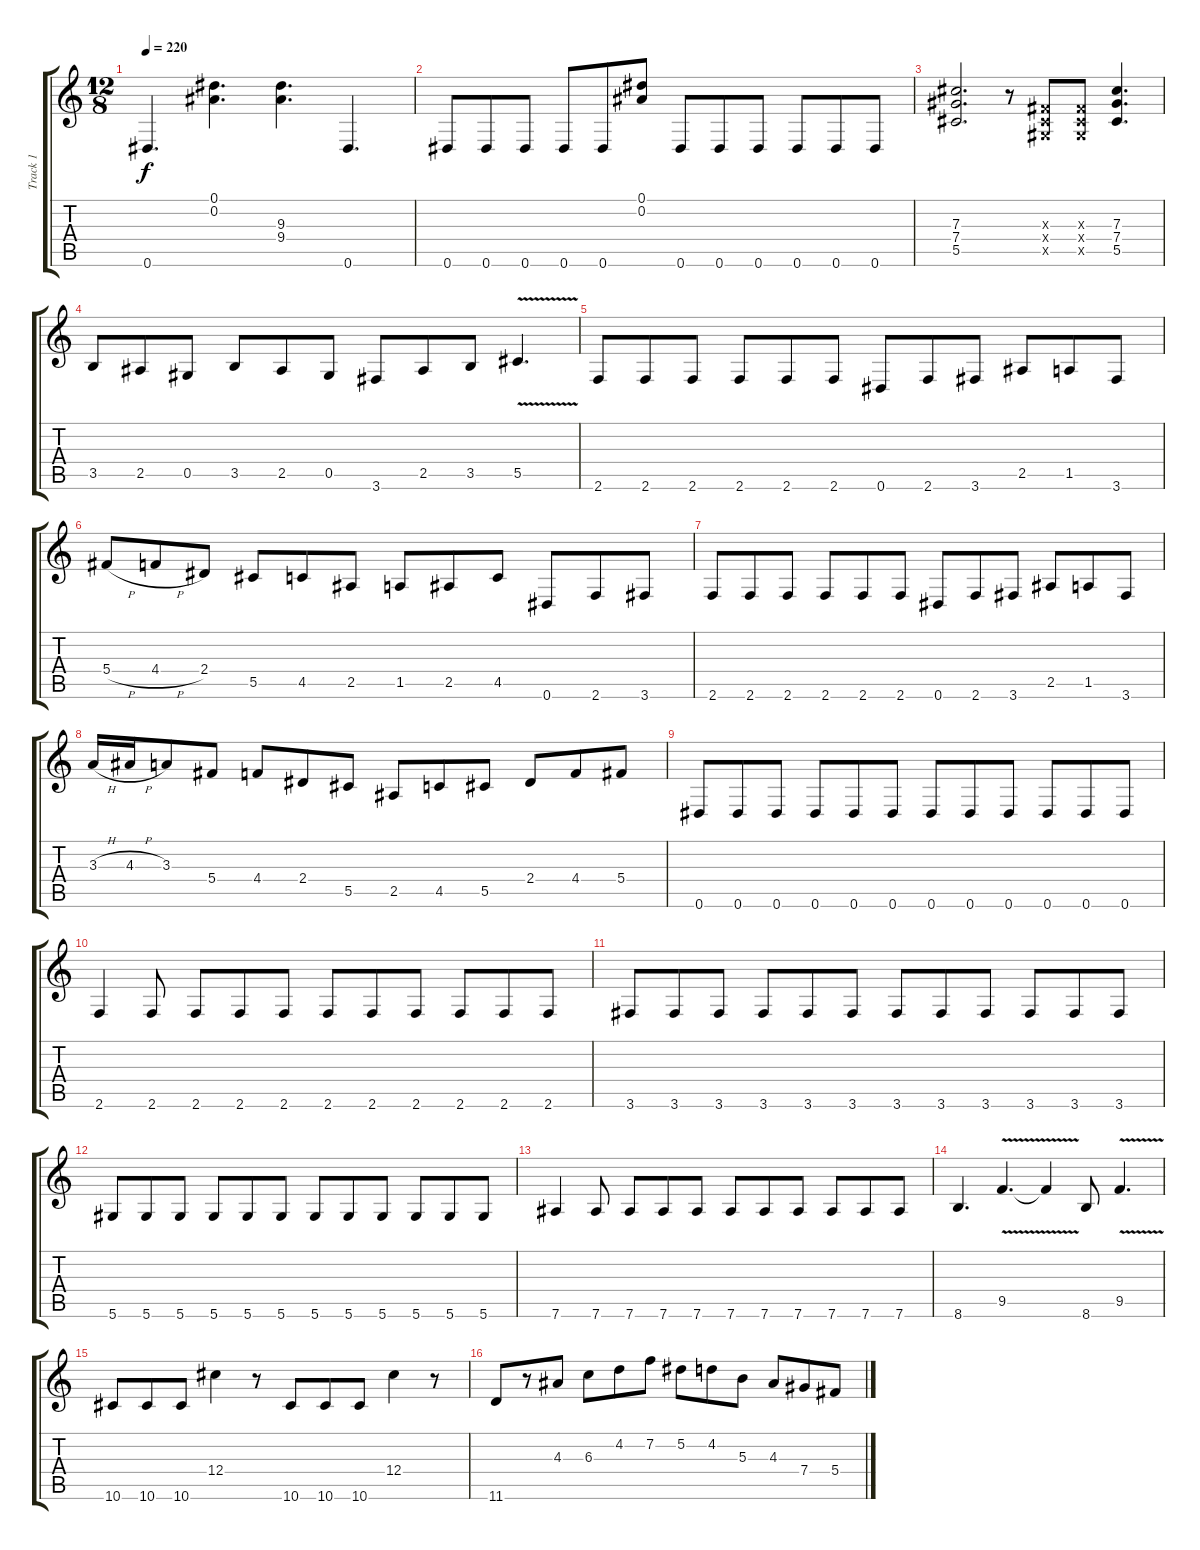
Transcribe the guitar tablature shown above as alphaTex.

\track ("Track 1" "Track 1") {instrument acousticguitarsteel}
\staff {score tabs}
\tuning (Eb4 Bb3 Gb3 Db3 Ab2 Eb2) {hide}
\ts (12 8)
\tempo 220
\clef g2
\ks c
0.6.4{d dy f} (0.1 0.2).4{d} (9.3 9.4).4{d} 0.6.4{d} |
0.6.8 0.6.8 0.6.8 0.6.8 0.6.8 (0.1 0.2).8 0.6.8 0.6.8 0.6.8 0.6.8 0.6.8 0.6.8 |
(7.3 7.4 5.5).2{d} r.8 (0.3{x} 0.4{x} 0.5{x}).8 (0.3{x} 0.4{x} 0.5{x}).8 (7.3 7.4 5.5).4{d} |
3.5.8 2.5.8 0.5.8 3.5.8 2.5.8 0.5.8 3.6.8 2.5.8 3.5.8 5.5{v}.4{d} |
2.6.8 2.6.8 2.6.8 2.6.8 2.6.8 2.6.8 0.6.8 2.6.8 3.6.8 2.5.8 1.5.8 3.6.8 |
5.4{h}.8 4.4{h}.8 2.4.8 5.5.8 4.5.8 2.5.8 1.5.8 2.5.8 4.5.8 0.6.8 2.6.8 3.6.8 |
2.6.8 2.6.8 2.6.8 2.6.8 2.6.8 2.6.8 0.6.8 2.6.8 3.6.8 2.5.8 1.5.8 3.6.8 |
3.3{h}.16 4.3{h}.16 3.3.8 5.4.8 4.4.8 2.4.8 5.5.8 2.5.8 4.5.8 5.5.8 2.4.8 4.4.8 5.4.8 |
0.6.8 0.6.8 0.6.8 0.6.8 0.6.8 0.6.8 0.6.8 0.6.8 0.6.8 0.6.8 0.6.8 0.6.8 |
2.6.4 2.6.8 2.6.8 2.6.8 2.6.8 2.6.8 2.6.8 2.6.8 2.6.8 2.6.8 2.6.8 |
3.6.8 3.6.8 3.6.8 3.6.8 3.6.8 3.6.8 3.6.8 3.6.8 3.6.8 3.6.8 3.6.8 3.6.8 |
5.6.8 5.6.8 5.6.8 5.6.8 5.6.8 5.6.8 5.6.8 5.6.8 5.6.8 5.6.8 5.6.8 5.6.8 |
7.6.4 7.6.8 7.6.8 7.6.8 7.6.8 7.6.8 7.6.8 7.6.8 7.6.8 7.6.8 7.6.8 |
8.6.4{d} 9.5{v}.4{d} 9.5{t}.4 8.6.8 9.5{v}.4{d} |
10.6.8 10.6.8 10.6.8 12.4.4 r.8 10.6.8 10.6.8 10.6.8 12.4.4 r.8 |
11.6.8 r.8 4.3.8 6.3.8 4.2.8 7.2.8 5.2.8 4.2.8 5.3.8 4.3.8 7.4.8 5.4.8
